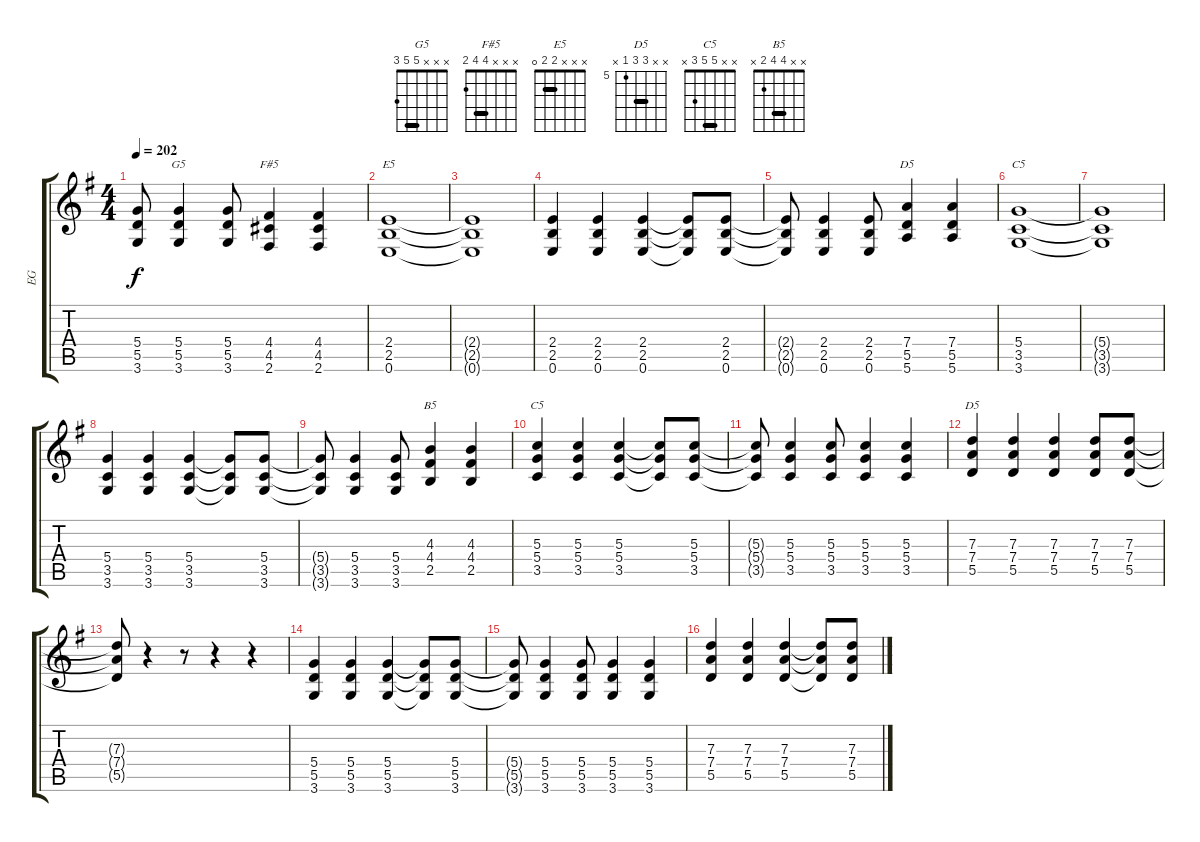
\track ("EG" "EG") {instrument overdrivenguitar}
\staff {score tabs}
\tuning (E4 B3 G3 D3 A2 E2) {hide}
\chord ("G5" x x x 5 5 3) {barre 5}
\chord ("F#5" x x x 4 4 2) {barre 4}
\chord ("E5" x x x 2 2 0) {barre 2}
\chord ("D5" x x x 7 5 5) {firstfret 5 barre 5}
\chord ("C5" x x x 5 3 3) {barre 3}
\chord ("B5" x x 4 4 2 x) {barre 4}
\chord ("C5" x x 5 5 3 x) {barre 5}
\chord ("D5" x x 7 7 5 x) {firstfret 5 barre 7}
\ts (4 4)
\tempo 202
\clef g2
\ks g
(5.4{t} 5.5{t} 3.6{t}).8{dy f} (5.4 5.5 3.6).4{ch "G5"} (5.4 5.5 3.6).8 (4.4 4.5 2.6).4{ch "F#5"} (4.4 4.5 2.6).4 |
(2.4 2.5 0.6).1{ch "E5"} |
(2.4{t} 2.5{t} 0.6{t}).1 |
(2.4 2.5 0.6).4 (2.4 2.5 0.6).4 (2.4 2.5 0.6).4 (2.4{t} 2.5{t} 0.6{t}).8 (2.4 2.5 0.6).8 |
(2.4{t} 2.5{t} 0.6{t}).8 (2.4 2.5 0.6).4 (2.4 2.5 0.6).8 (7.4 5.5 5.6).4{ch "D5"} (7.4 5.5 5.6).4 |
(5.4 3.5 3.6).1{ch "C5"} |
(5.4{t} 3.5{t} 3.6{t}).1 |
(5.4 3.5 3.6).4 (5.4 3.5 3.6).4 (5.4 3.5 3.6).4 (5.4{t} 3.5{t} 3.6{t}).8 (5.4 3.5 3.6).8 |
(5.4{t} 3.5{t} 3.6{t}).8 (5.4 3.5 3.6).4 (5.4 3.5 3.6).8 (4.3 4.4 2.5).4{ch "B5"} (4.3 4.4 2.5).4 |
(5.3 5.4 3.5).4{ch "C5"} (5.3 5.4 3.5).4 (5.3 5.4 3.5).4 (5.3{t} 5.4{t} 3.5{t}).8 (5.3 5.4 3.5).8 |
(5.3{t} 5.4{t} 3.5{t}).8 (5.3 5.4 3.5).4 (5.3 5.4 3.5).8 (5.3 5.4 3.5).4 (5.3 5.4 3.5).4 |
(7.3 7.4 5.5).4{ch "D5"} (7.3 7.4 5.5).4 (7.3 7.4 5.5).4 (7.3 7.4 5.5).8 (7.3 7.4 5.5).8 |
(7.3{t} 7.4{t} 5.5{t}).8 r.4 r.8 r.4 r.4 |
(5.4 5.5 3.6).4 (5.4 5.5 3.6).4 (5.4 5.5 3.6).4 (5.4{t} 5.5{t} 3.6{t}).8 (5.4 5.5 3.6).8 |
(5.4{t} 5.5{t} 3.6{t}).8 (5.4 5.5 3.6).4 (5.4 5.5 3.6).8 (5.4 5.5 3.6).4 (5.4 5.5 3.6).4 |
(7.3 7.4 5.5).4 (7.3 7.4 5.5).4 (7.3 7.4 5.5).4 (7.3{t} 7.4{t} 5.5{t}).8 (7.3 7.4 5.5).8
